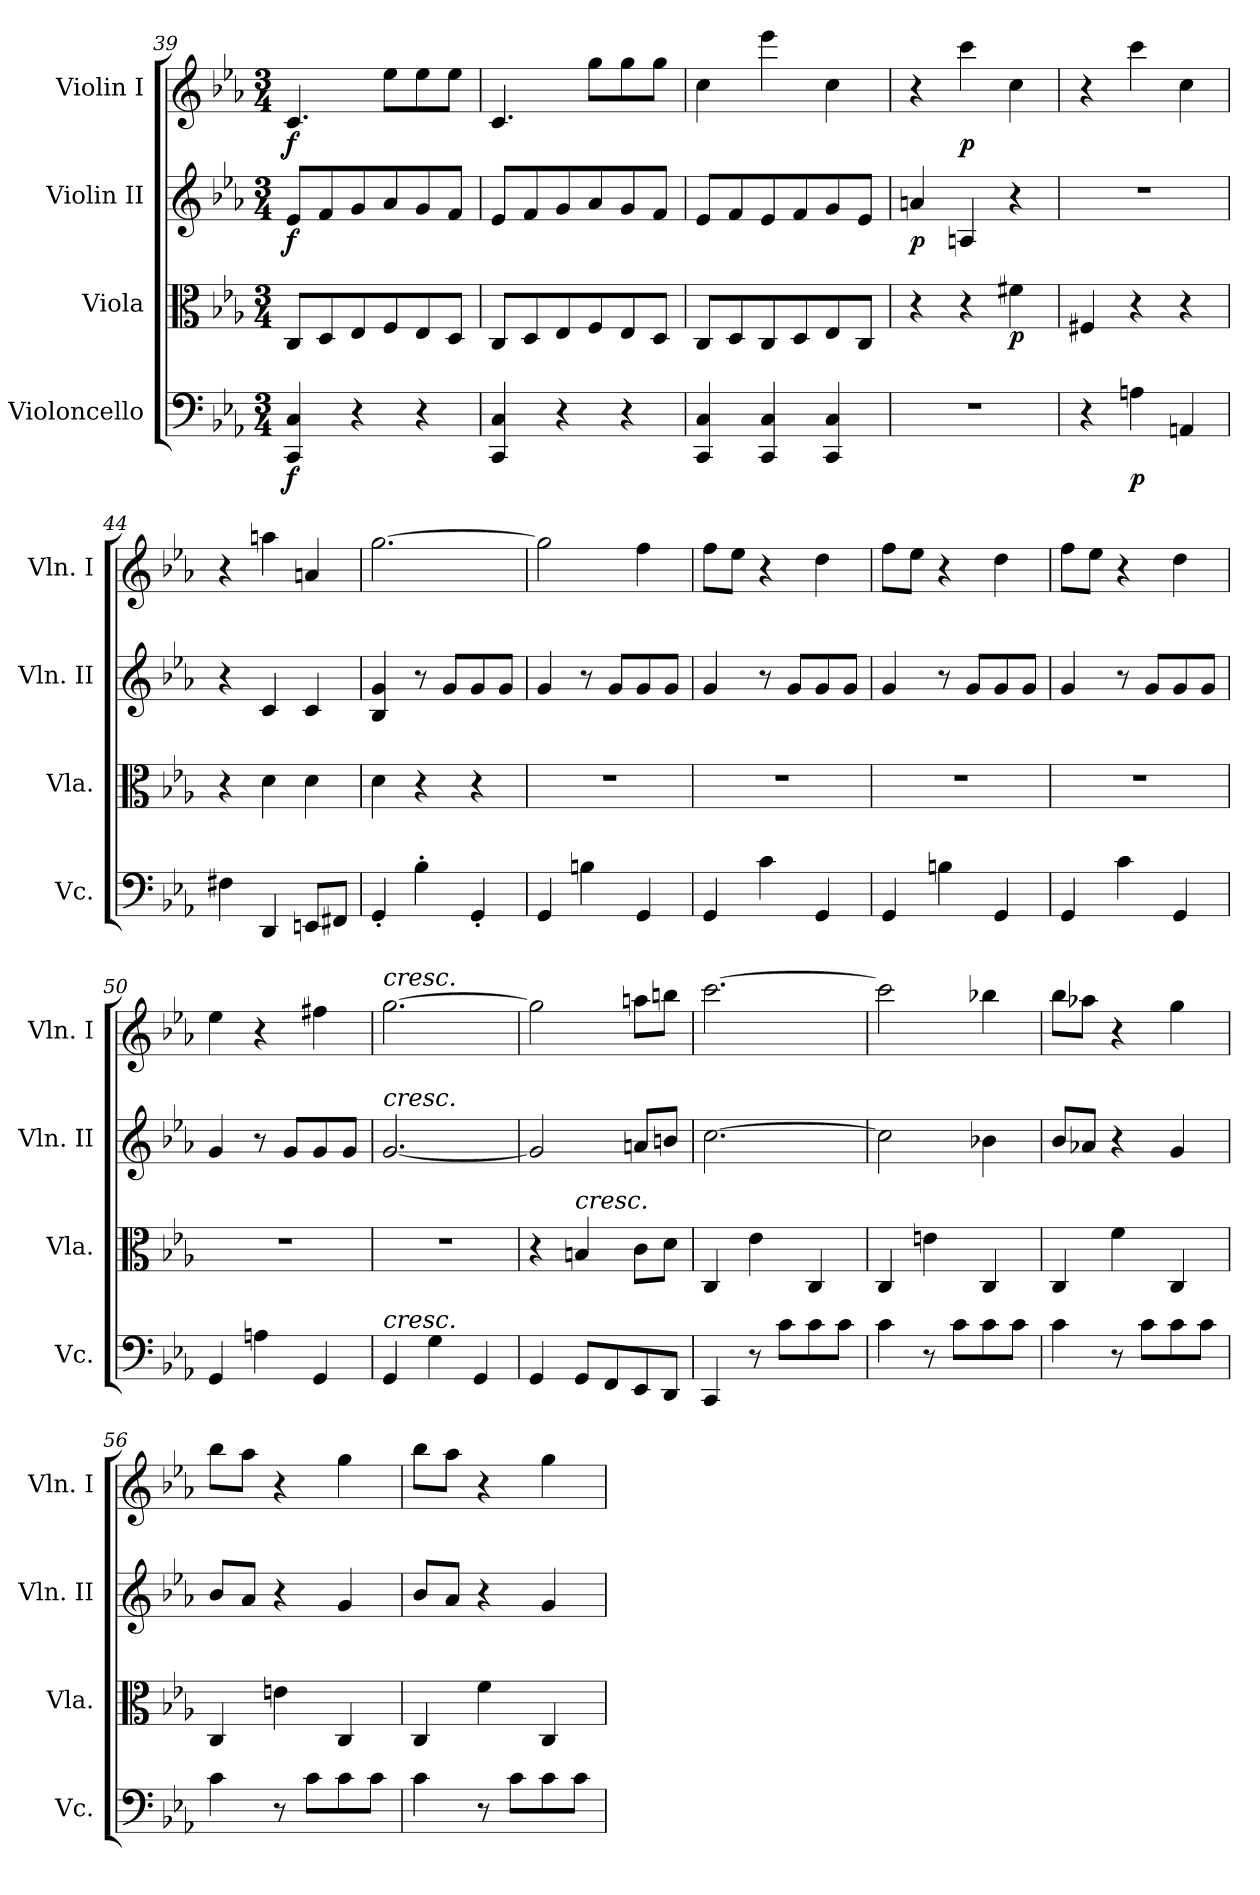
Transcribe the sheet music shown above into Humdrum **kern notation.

**kern	**dynam	**kern	**dynam	**kern	**dynam	**kern	**dynam
*part4	*part4	*part3	*part3	*part2	*part2	*part1	*part1
*staff4	*staff4	*staff3	*staff3	*staff2	*staff2	*staff1	*staff1
*I"Violoncello	*	*I"Viola	*	*I"Violin II	*	*I"Violin I	*
*I'Vc.	*	*I'Vla.	*	*I'Vln. II	*	*I'Vln. I	*
*clefF4	*	*clefC3	*	*clefG2	*	*clefG2	*
*k[b-e-a-]	*	*k[b-e-a-]	*	*k[b-e-a-]	*	*k[b-e-a-]	*
*c:	*	*c:	*	*c:	*	*c:	*
*M3/4	*	*M3/4	*	*M3/4	*	*M3/4	*
=39	=39	=39	=39	=39	=39	=39	=39
!	!LO:DY:b	!	!	!	!LO:DY:b	!	!LO:DY:b
4CC/ 4C/	f	8C/L	.	8e-/L	f	4.c/	f
.	.	8D/	.	8f/	.	.	.
4r	.	8E-/	.	8g/	.	.	.
.	.	8F/	.	8a-/	.	8ee-\L	.
4r	.	8E-/	.	8g/	.	8ee-\	.
.	.	8D/J	.	8f/J	.	8ee-\J	.
=40	=40	=40	=40	=40	=40	=40	=40
4CC/ 4C/	.	8C/L	.	8e-/L	.	4.c/	.
.	.	8D/	.	8f/	.	.	.
4r	.	8E-/	.	8g/	.	.	.
.	.	8F/	.	8a-/	.	8gg\L	.
4r	.	8E-/	.	8g/	.	8gg\	.
.	.	8D/J	.	8f/J	.	8gg\J	.
=41	=41	=41	=41	=41	=41	=41	=41
4CC/ 4C/	.	8C/L	.	8e-/L	.	4cc\	.
.	.	8D/	.	8f/	.	.	.
4CC/ 4C/	.	8C/	.	8e-/	.	4eee-\	.
.	.	8D/	.	8f/	.	.	.
4CC/ 4C/	.	8E-/	.	8g/	.	4cc\	.
.	.	8C/J	.	8e-/J	.	.	.
=42	=42	=42	=42	=42	=42	=42	=42
!	!	!	!	!	!LO:DY:b	!	!
2.r	.	4r	.	4an/	p	4r	.
!	!	!	!	!	!	!	!LO:DY:b
.	.	4r	.	4An/	.	4ccc\	p
!	!	!	!LO:DY:b	!	!	!	!
.	.	4f#X\	p	4r	.	4cc\	.
=43	=43	=43	=43	=43	=43	=43	=43
4r	.	4F#X/	.	2.r	.	4r	.
!	!LO:DY:b	!	!	!	!	!	!
4An\	p	4r	.	.	.	4ccc\	.
4AAn/	.	4r	.	.	.	4cc\	.
=44	=44	=44	=44	=44	=44	=44	=44
4F#X\	.	4r	.	4r	.	4r	.
4DD/	.	4d\	.	4c/	.	4aan\	.
8EEn/L	.	4d\	.	4c/	.	4an/	.
8FF#X/J	.	.	.	.	.	.	.
=45	=45	=45	=45	=45	=45	=45	=45
4GG'/	.	4d\	.	4B-/ 4g/	.	[2.gg\	.
4B-'\	.	4r	.	8r	.	.	.
.	.	.	.	8g/L	.	.	.
4GG'/	.	4r	.	8g/	.	.	.
.	.	.	.	8g/J	.	.	.
=46	=46	=46	=46	=46	=46	=46	=46
4GG/	.	2.r	.	4g/	.	2gg\]	.
4Bn\	.	.	.	8r	.	.	.
.	.	.	.	8g/L	.	.	.
4GG/	.	.	.	8g/	.	4ff\	.
.	.	.	.	8g/J	.	.	.
=47	=47	=47	=47	=47	=47	=47	=47
4GG/	.	2.r	.	4g/	.	8ff\L	.
.	.	.	.	.	.	8ee-\J	.
4c\	.	.	.	8r	.	4r	.
.	.	.	.	8g/L	.	.	.
4GG/	.	.	.	8g/	.	4dd\	.
.	.	.	.	8g/J	.	.	.
=48	=48	=48	=48	=48	=48	=48	=48
4GG/	.	2.r	.	4g/	.	8ff\L	.
.	.	.	.	.	.	8ee-\J	.
4Bn\	.	.	.	8r	.	4r	.
.	.	.	.	8g/L	.	.	.
4GG/	.	.	.	8g/	.	4dd\	.
.	.	.	.	8g/J	.	.	.
=49	=49	=49	=49	=49	=49	=49	=49
4GG/	.	2.r	.	4g/	.	8ff\L	.
.	.	.	.	.	.	8ee-\J	.
4c\	.	.	.	8r	.	4r	.
.	.	.	.	8g/L	.	.	.
4GG/	.	.	.	8g/	.	4dd\	.
.	.	.	.	8g/J	.	.	.
=50	=50	=50	=50	=50	=50	=50	=50
4GG/	.	2.r	.	4g/	.	4ee-\	.
4An\	.	.	.	8r	.	4r	.
.	.	.	.	8g/L	.	.	.
4GG/	.	.	.	8g/	.	4ff#X\	.
.	.	.	.	8g/J	.	.	.
=51	=51	=51	=51	=51	=51	=51	=51
!	!	!	!	!	!	!LO:TX:a:i:t=cresc.	!
!	!	!	!	!LO:TX:a:i:t=cresc.	!	!	!
!LO:TX:a:i:t=cresc.	!	!	!	!	!	!	!
4GG/	.	2.r	.	[2.g/	.	[2.gg\	.
4G\	.	.	.	.	.	.	.
4GG/	.	.	.	.	.	.	.
=52	=52	=52	=52	=52	=52	=52	=52
4GG/	.	4r	.	2g/]	.	2gg\]	.
!	!	!LO:TX:a:i:t=cresc.	!	!	!	!	!
8GG/L	.	4Bn/	.	.	.	.	.
8FF/	.	.	.	.	.	.	.
8EE-/	.	8c\L	.	8an/L	.	8aan\L	.
8DD/J	.	8d\J	.	8bn/J	.	8bbn\J	.
=53	=53	=53	=53	=53	=53	=53	=53
4CC/	.	4C/	.	[2.cc\	.	[2.ccc\	.
8r	.	4e-\	.	.	.	.	.
8c\L	.	.	.	.	.	.	.
8c\	.	4C/	.	.	.	.	.
8c\J	.	.	.	.	.	.	.
=54	=54	=54	=54	=54	=54	=54	=54
4c\	.	4C/	.	2cc\]	.	2ccc\]	.
8r	.	4en\	.	.	.	.	.
8c\L	.	.	.	.	.	.	.
8c\	.	4C/	.	4b-X\	.	4bb-X\	.
8c\J	.	.	.	.	.	.	.
=55	=55	=55	=55	=55	=55	=55	=55
4c\	.	4C/	.	8b-/L	.	8bb-\L	.
.	.	.	.	8a-X/J	.	8aa-X\J	.
8r	.	4f\	.	4r	.	4r	.
8c\L	.	.	.	.	.	.	.
8c\	.	4C/	.	4g/	.	4gg\	.
8c\J	.	.	.	.	.	.	.
=56	=56	=56	=56	=56	=56	=56	=56
4c\	.	4C/	.	8b-/L	.	8bb-\L	.
.	.	.	.	8a-/J	.	8aa-\J	.
8r	.	4en\	.	4r	.	4r	.
8c\L	.	.	.	.	.	.	.
8c\	.	4C/	.	4g/	.	4gg\	.
8c\J	.	.	.	.	.	.	.
=57	=57	=57	=57	=57	=57	=57	=57
4c\	.	4C/	.	8b-/L	.	8bb-\L	.
.	.	.	.	8a-/J	.	8aa-\J	.
8r	.	4f\	.	4r	.	4r	.
8c\L	.	.	.	.	.	.	.
8c\	.	4C/	.	4g/	.	4gg\	.
8c\J	.	.	.	.	.	.	.
=	=	=	=	=	=	=	=
*-	*-	*-	*-	*-	*-	*-	*-
